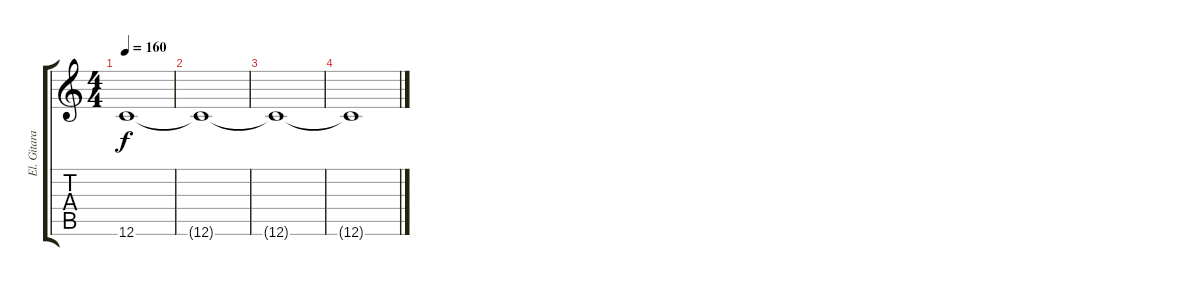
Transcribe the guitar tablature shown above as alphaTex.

\track ("El. Gitara 2" "El. Gitara") {instrument overdrivenguitar}
\staff {score tabs}
\tuning (D4 A3 F3 C3 G2 C2) {hide}
\ts (4 4)
\tempo 160
\clef g2
\ks c
12.6.1{dy f} |
12.6{t}.1 |
12.6{t}.1 |
12.6{t}.1{volume 0}
